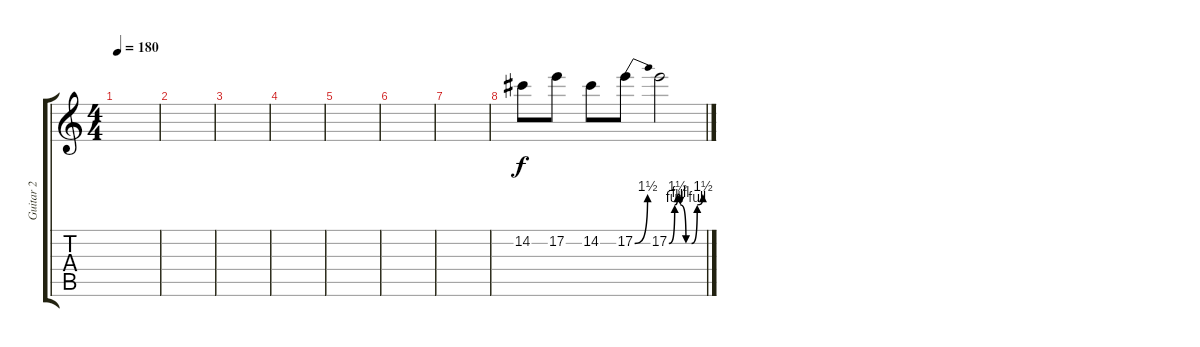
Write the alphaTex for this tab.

\track ("Guitar 2" "Guitar 2") {instrument distortionguitar}
\staff {score tabs}
\tuning (E4 B3 G3 D3 A2 E2) {hide}
\ts (4 4)
\tempo 180
\clef g2
\ks c
|
|
|
|
|
|
|
14.2.8 17.2.8 14.2.8 17.2{be (bend 0 0 60 6)}.8 17.2{be (custom 0 0 10 4 15 6 20 4 30 0 40 0 50 4 60 6)}.2
